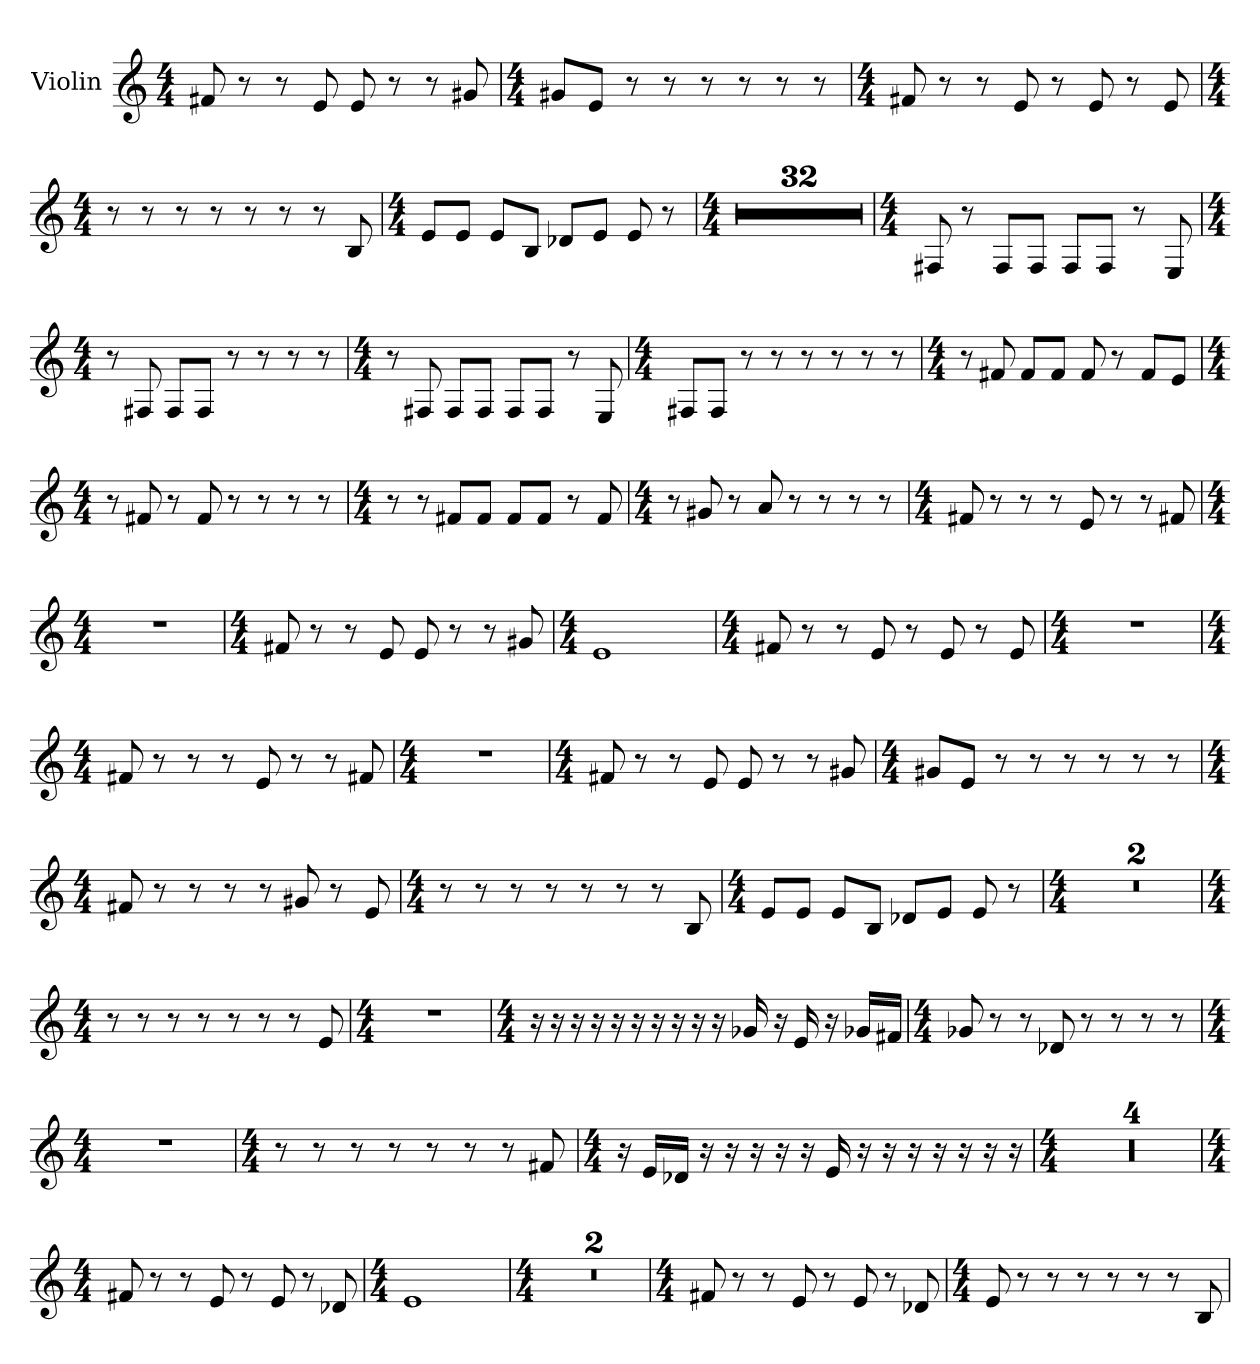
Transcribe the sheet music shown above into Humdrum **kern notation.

**kern
*part1
*staff1
*I"Violin
*I'Vln
*M4/4
=
8f#X
8r
8r
8e
8e
8r
8r
8g#X
=
*M4/4
8g#XL
8eJ
8r
8r
8r
8r
8r
8r
=
*M4/4
8f#X
8r
8r
8e
8r
8e
8r
8e
=
*M4/4
8r
8r
8r
8r
8r
8r
8r
8B
=
*M4/4
8eL
8eJ
8eL
8BJ
8d-XL
8eJ
8e
8r
=
*M4/4
1r
=
*M4/4
1r
=
*M4/4
1r
=
*M4/4
1r
=
*M4/4
1r
=
*M4/4
1r
=
*M4/4
1r
=
*M4/4
1r
=
*M4/4
1r
=
*M4/4
1r
=
*M4/4
1r
=
*M4/4
1r
=
*M4/4
1r
=
*M4/4
1r
=
*M4/4
1r
=
*M4/4
1r
=
*M4/4
1r
=
*M4/4
1r
=
*M4/4
1r
=
*M4/4
1r
=
*M4/4
1r
=
*M4/4
1r
=
*M4/4
1r
=
*M4/4
1r
=
*M4/4
1r
=
*M4/4
1r
=
*M4/4
1r
=
*M4/4
1r
=
*M4/4
1r
=
*M4/4
1r
=
*M4/4
1r
=
*M4/4
1r
=
*M4/4
8F#X
8r
8F#L
8F#J
8F#L
8F#J
8r
8E
=
*M4/4
8r
8F#X
8F#L
8F#J
8r
8r
8r
8r
=
*M4/4
8r
8F#X
8F#L
8F#J
8F#L
8F#J
8r
8E
=
*M4/4
8F#XL
8F#J
8r
8r
8r
8r
8r
8r
=
*M4/4
8r
8f#X
8f#L
8f#J
8f#
8r
8f#L
8eJ
=
*M4/4
8r
8f#X
8r
8f#
8r
8r
8r
8r
=
*M4/4
8r
8r
8f#XL
8f#J
8f#L
8f#J
8r
8f#
=
*M4/4
8r
8g#X
8r
8a
8r
8r
8r
8r
=
*M4/4
8f#X
8r
8r
8r
8e
8r
8r
8f#X
=
*M4/4
1r
=
*M4/4
8f#X
8r
8r
8e
8e
8r
8r
8g#X
=
*M4/4
1e
=
*M4/4
8f#X
8r
8r
8e
8r
8e
8r
8e
=
*M4/4
1r
=
*M4/4
8f#X
8r
8r
8r
8e
8r
8r
8f#X
=
*M4/4
1r
=
*M4/4
8f#X
8r
8r
8e
8e
8r
8r
8g#X
=
*M4/4
8g#XL
8eJ
8r
8r
8r
8r
8r
8r
=
*M4/4
8f#X
8r
8r
8r
8r
8g#X
8r
8e
=
*M4/4
8r
8r
8r
8r
8r
8r
8r
8B
=
*M4/4
8eL
8eJ
8eL
8BJ
8d-XL
8eJ
8e
8r
=
*M4/4
1r
=
*M4/4
1r
=
*M4/4
8r
8r
8r
8r
8r
8r
8r
8e
=
*M4/4
1r
=
*M4/4
16r
16r
16r
16r
16r
16r
16r
16r
16r
16r
16g-X
16r
16e
16r
16g-XLL
16f#XJJ
=
*M4/4
8g-X
8r
8r
8d-X
8r
8r
8r
8r
=
*M4/4
1r
=
*M4/4
8r
8r
8r
8r
8r
8r
8r
8f#X
=
*M4/4
16r
16eLL
16d-XJJ
16r
16r
16r
16r
16r
16e
16r
16r
16r
16r
16r
16r
16r
=
*M4/4
1r
=
*M4/4
1r
=
*M4/4
1r
=
*M4/4
1r
=
*M4/4
8f#X
8r
8r
8e
8r
8e
8r
8d-X
=
*M4/4
1e
=
*M4/4
1r
=
*M4/4
1r
=
*M4/4
8f#X
8r
8r
8e
8r
8e
8r
8d-X
=
*M4/4
8e
8r
8r
8r
8r
8r
8r
8B
=
*-
